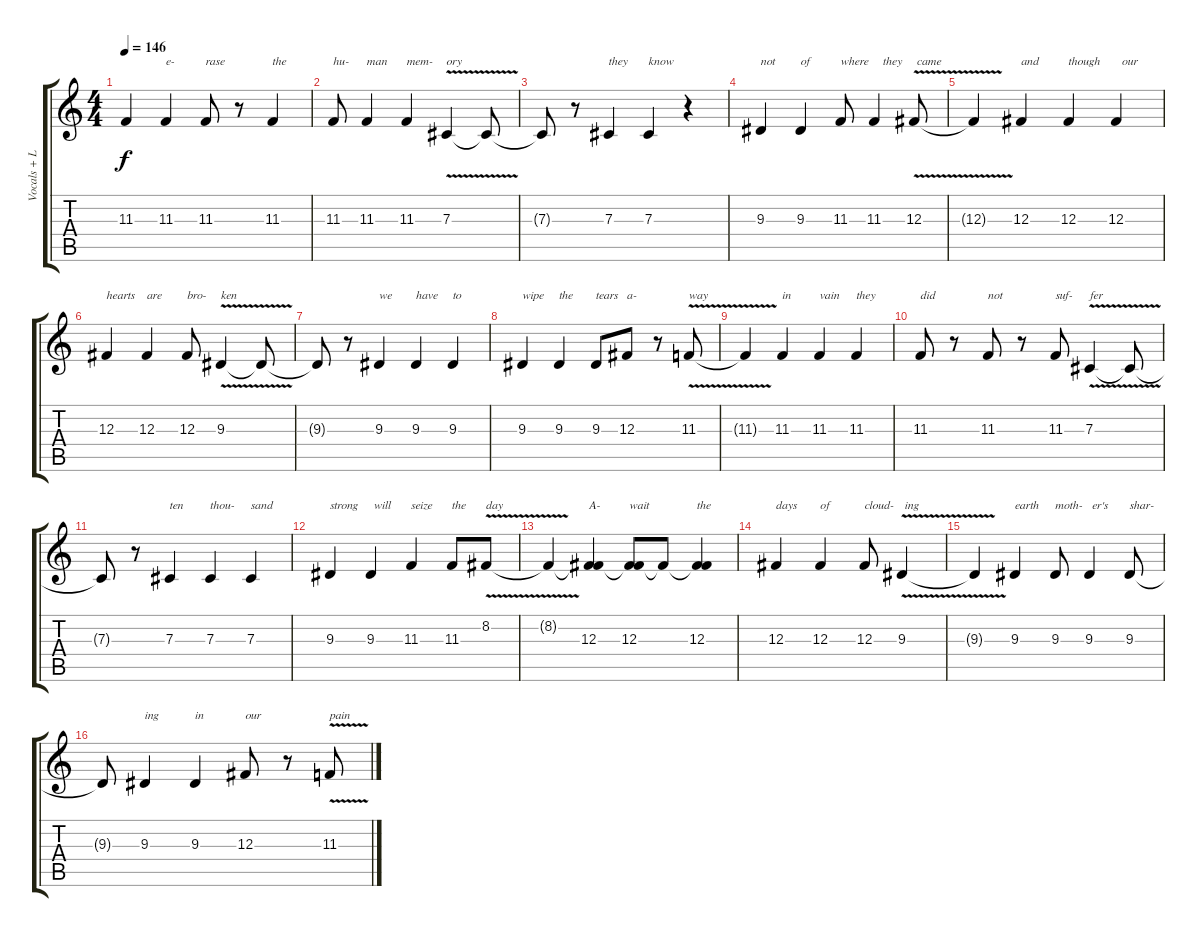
\track ("Vocals + Lyrics" "Vocals + L") {instrument lead1square}
\staff {score tabs}
\tuning (Eb4 Bb3 Gb3 Db3 Ab2 Eb2) {hide}
\ts (4 4)
\tempo 146
\clef g2
\ks c
11.3{t}.4{dy f} 11.3.4{txt "e-"} 11.3.8{txt "rase"} r.8 11.3.4{txt "the"} |
11.3.8{txt "hu-"} 11.3.4{txt "man"} 11.3.4{txt "mem-"} 7.3{v}.4{txt "ory"} 7.3{t}.8 |
7.3{t}.8 r.8 7.3.4{txt "they"} 7.3.4{txt "know"} r.4 |
9.3.4{txt "not"} 9.3.4{txt "of"} 11.3.8{txt "where"} 11.3.4{txt "   they"} 12.3{v}.8{txt " came"} |
12.3{t}.4 12.3.4{txt "and"} 12.3.4{txt "though"} 12.3.4{txt "  our"} |
12.3.4{txt "hearts"} 12.3.4{txt "are"} 12.3.8{txt "bro-"} 9.3{v}.4{txt "ken"} 9.3{t}.8 |
9.3{t}.8 r.8 9.3.4{txt "we"} 9.3.4{txt "have"} 9.3.4{txt "to"} |
9.3.4{txt "wipe"} 9.3.4{txt "the"} 9.3.8{txt "tears"} 12.3.8{txt "a-"} r.8 11.3{v}.8{txt "way"} |
11.3{t}.4 11.3.4{txt "in"} 11.3.4{txt "vain"} 11.3.4{txt "they"} |
11.3.8{txt "did"} r.8 11.3.8{txt "not"} r.8 11.3.8{txt "suf-"} 7.3{v}.4{txt "fer"} 7.3{t}.8 |
7.3{t}.8 r.8 7.3.4{txt "ten"} 7.3.4{txt "thou-"} 7.3.4{txt "sand"} |
9.3.4{txt "strong"} 9.3.4{txt " will"} 11.3.4{txt "seize"} 11.3.8{txt "the"} 8.2{v}.8{txt "day"} |
8.2{t}.4 (8.2{t} 12.3).4{txt "A-"} (8.2{t} 12.3).8{txt "wait"} 8.2{t}.8 (8.2{t} 12.3).4{txt "the"} |
12.3.4{txt "days"} 12.3.4{txt "of"} 12.3.8{txt "cloud-"} 9.3{v}.4{txt " ing"} |
9.3{t}.4 9.3.4{txt "earth"} 9.3.8{txt "moth-"} 9.3.4{txt " er's"} 9.3.8{txt "shar-"} |
9.3{t}.8 9.3.4{txt "ing"} 9.3.4{txt "in"} 12.3.8{txt "our"} r.8 11.3{v}.8{txt "pain"}
